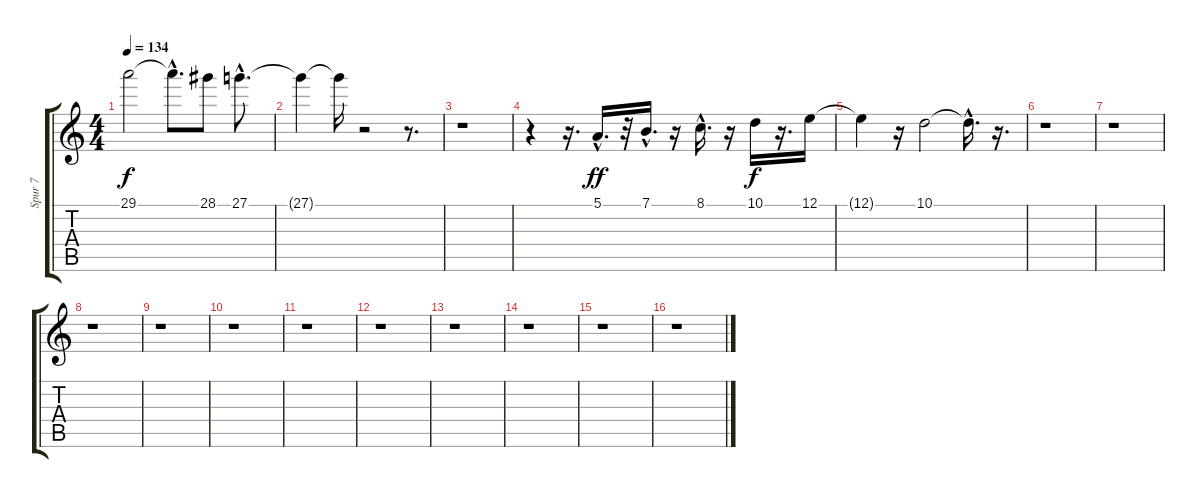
\track ("Spur 7" "Spur 7") {instrument synthstrings2}
\staff {score tabs}
\tuning (E4 B3 G3 D3 A2 E2) {hide}
\ts (4 4)
\tempo 134
\clef g2
\ks c
29.1{t}.2{dy f} 29.1{hac t}.8{d} 28.1.8 27.1{hac}.8{d} |
27.1{t}.4 27.1{t}.16 r.2 r.8{d} |
r.1 |
r.4 r.16{d} 5.1{hac}.16{d dy ff} r.32 7.1{hac}.16{d} r.16 8.1{hac}.16{d} r.16 10.1.16{dy f} r.16{d} 12.1.16 |
12.1{t}.4 r.16 10.1.2 10.1{hac t}.16{d} r.16{d} |
r.1 |
r.1 |
r.1 |
r.1 |
r.1 |
r.1 |
r.1 |
r.1 |
r.1 |
r.1 |
r.1
